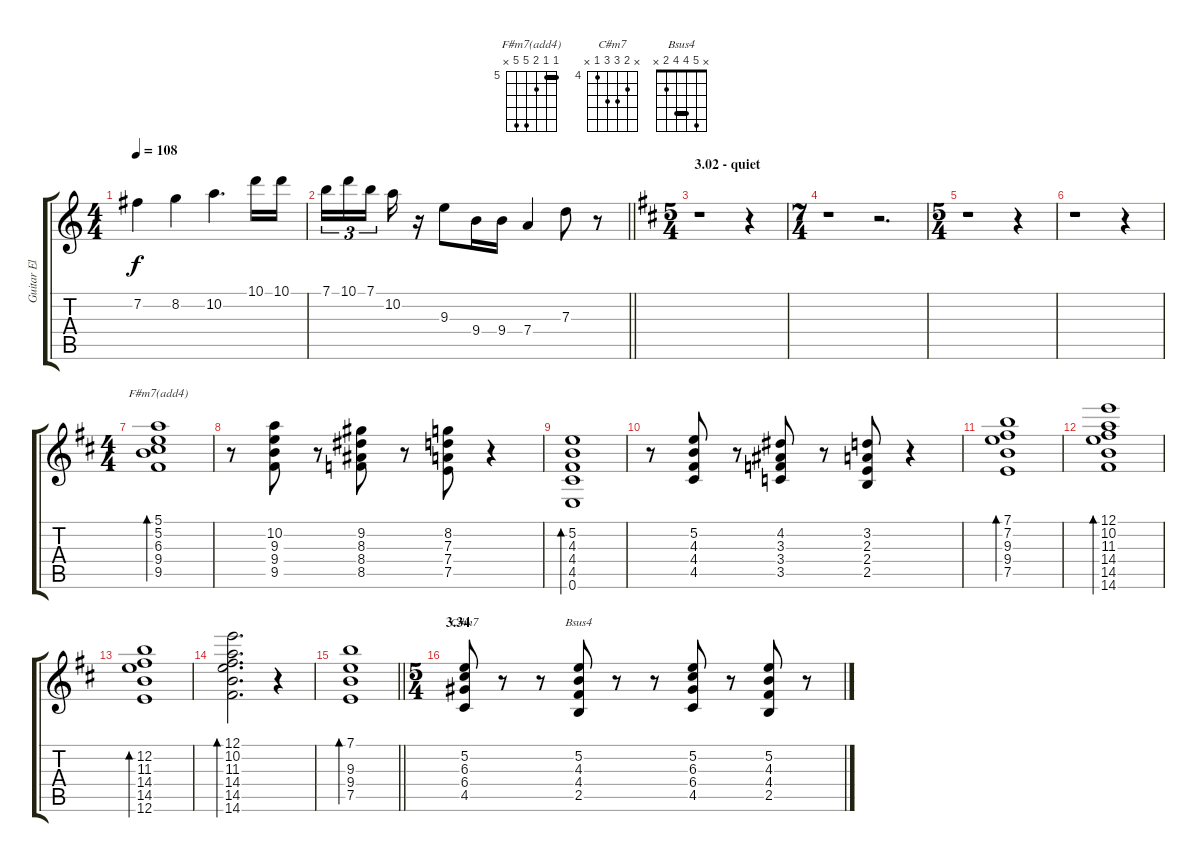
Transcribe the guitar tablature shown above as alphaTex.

\track ("Guitar El" "Guitar El") {instrument overdrivenguitar}
\staff {score tabs}
\tuning (E4 B3 G3 D3 A2 E2) {hide}
\chord ("F#m7(add4)" 5 5 6 9 9 x) {firstfret 5 barre 5}
\chord ("C#m7" x 5 6 6 4 x) {firstfret 4}
\chord ("Bsus4" x 5 4 4 2 x) {barre 4}
\ts (4 4)
\tempo 108
\clef g2
\ks c
7.2.4{dy f} 8.2.4 10.2.4{d} 10.1.16 10.1.16 |
\barLineRight lightlight
7.1.16{tu (3 2)} 10.1.16{tu (3 2)} 7.1.16{tu (3 2) beam splitsecondary} 10.2.16 r.16 9.3.8 9.4.16 9.4.16 7.4.4 7.3.8 r.8 |
\ts (5 4)
\section ("" "3.02 - quiet")
\ks d
r.1 r.4 |
\ts (7 4)
r.1 r.2{d} |
\ts (5 4)
r.1 r.4 |
r.1 r.4 |
\ts (4 4)
(5.1 5.2 6.3 9.4 9.5).1{bd 60 ch "F#m7(add4)" instrument electricguitarjazz} |
r.8 (10.2 9.3 9.4 9.5).8 r.8 (9.2 8.3 8.4 8.5).8 r.8 (8.2 7.3 7.4 7.5).8 r.4 |
(5.2 4.3 4.4 4.5 0.6).1{bd 60} |
r.8 (5.2 4.3 4.4 4.5).8 r.8 (4.2 3.3 3.4 3.5).8 r.8 (3.2 2.3 2.4 2.5).8 r.4 |
(7.1 7.2 9.3 9.4 7.5).1{bd 60} |
(12.1 10.2 11.3 14.4 14.5 14.6).1{bd 120} |
(12.2 11.3 14.4 14.5 12.6).1{bd 120} |
(12.1 10.2 11.3 14.4 14.5 14.6).2{d bd 120} r.4 |
\barLineRight lightlight
(7.1 9.3 9.4 7.5).1{bd 60} |
\ts (5 4)
\section ("" "3.34")
(5.2 6.3 6.4 4.5).8{ch "C#m7"} r.8 r.8 (5.2 4.3 4.4 2.5).8{ch "Bsus4"} r.8 r.8 (5.2 6.3 6.4 4.5).8 r.8 (5.2 4.3 4.4 2.5).8 r.8
